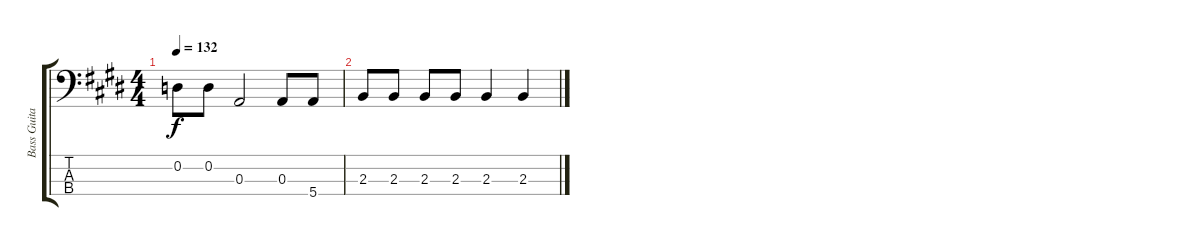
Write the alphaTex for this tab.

\track ("Bass Guitar" "Bass Guita") {instrument electricbasspick}
\staff {score tabs}
\tuning (G2 D2 A1 E1) {hide}
\ts (4 4)
\tempo 132
\clef f4
\ks e
0.2{t}.8{dy f} 0.2.8 0.3.2 0.3.8 5.4.8 |
2.3.8 2.3.8 2.3.8 2.3.8 2.3.4 2.3.4
